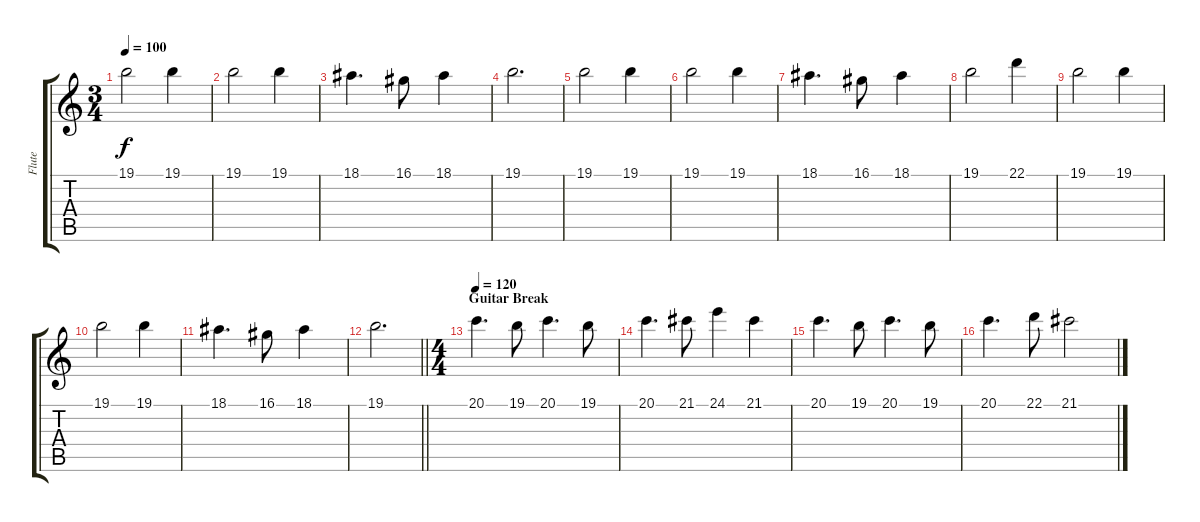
\track ("Flute" "Flute") {instrument panflute}
\staff {score tabs}
\tuning (E4 B3 G3 D3 A2 E2) {hide}
\ts (3 4)
\tempo 100
\clef g2
\ks c
19.1.2{dy f} 19.1.4 |
19.1.2 19.1.4 |
18.1.4{d} 16.1.8 18.1.4 |
19.1.2{d} |
19.1.2 19.1.4 |
19.1.2 19.1.4 |
18.1.4{d} 16.1.8 18.1.4 |
19.1.2 22.1.4 |
19.1.2 19.1.4 |
19.1.2 19.1.4 |
18.1.4{d} 16.1.8 18.1.4 |
\barLineRight lightlight
19.1.2{d} |
\ts (4 4)
\section ("" "Guitar Break")
\tempo 120
20.1.4{d} 19.1.8 20.1.4{d} 19.1.8 |
20.1.4{d} 21.1.8 24.1.4 21.1.4 |
20.1.4{d} 19.1.8 20.1.4{d} 19.1.8 |
20.1.4{d} 22.1.8 21.1.2
